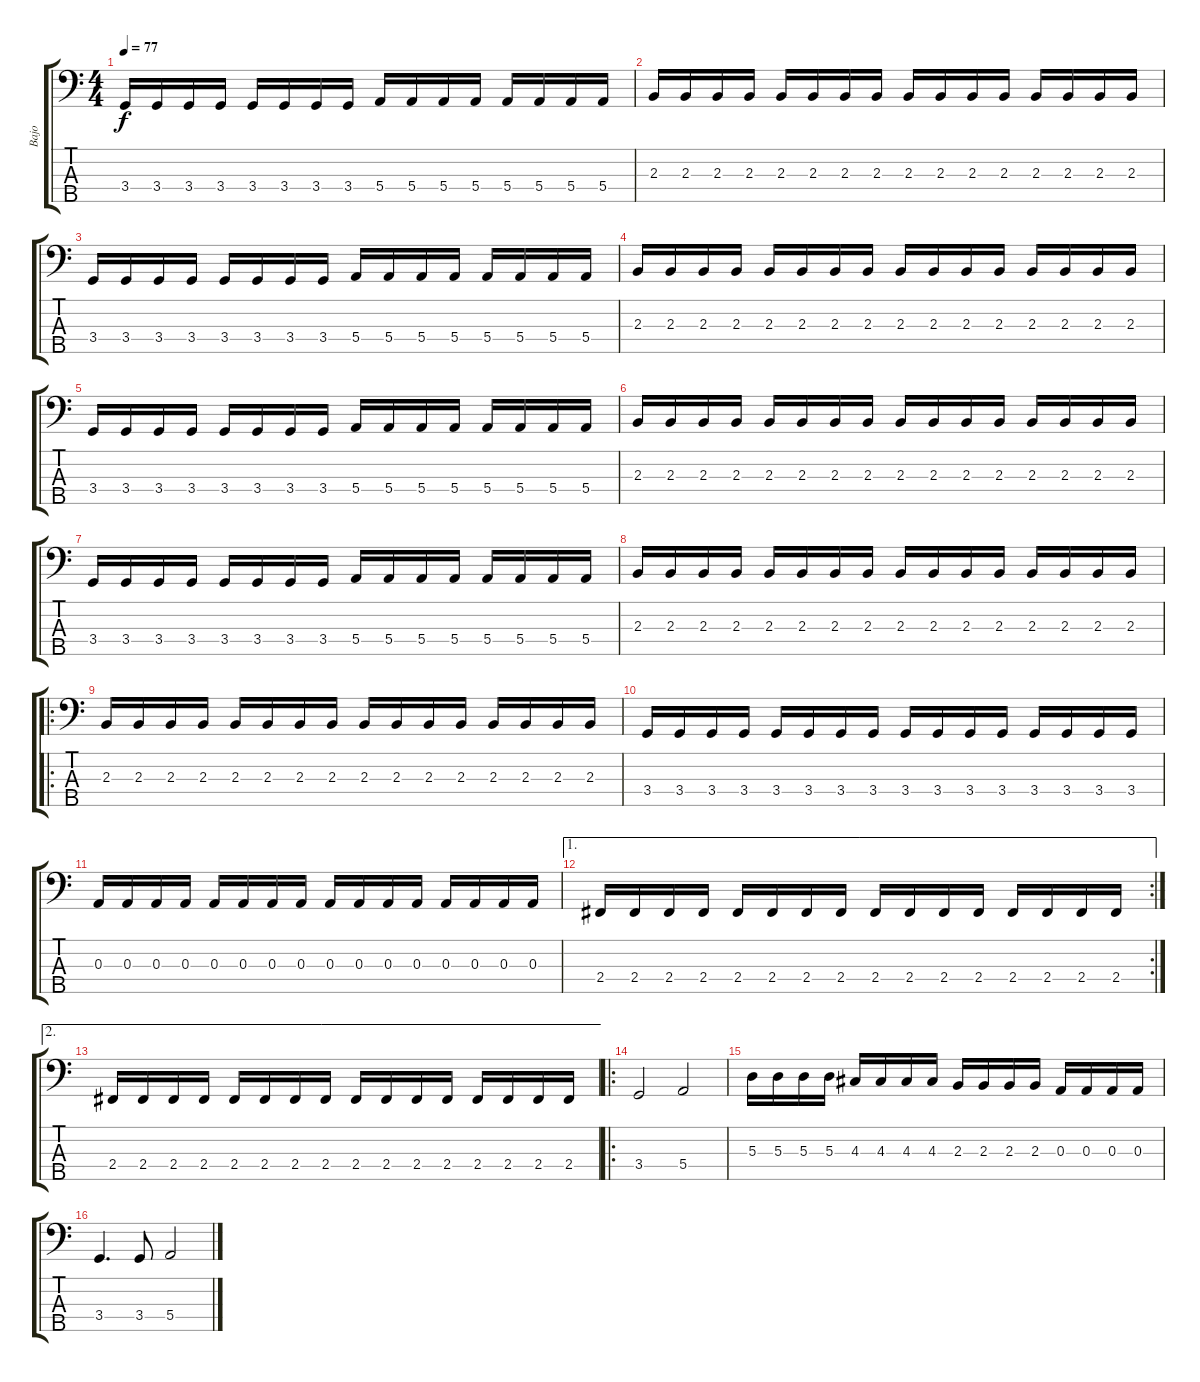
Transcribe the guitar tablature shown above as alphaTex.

\track ("Bajo" "Bajo") {instrument electricbasspick}
\staff {score tabs}
\tuning (G2 D2 A1 E1 B0) {hide}
\ts (4 4)
\tempo 77
\clef f4
\ks c
3.4.16{dy f} 3.4.16 3.4.16 3.4.16 3.4.16 3.4.16 3.4.16 3.4.16 5.4.16 5.4.16 5.4.16 5.4.16 5.4.16 5.4.16 5.4.16 5.4.16 |
2.3.16 2.3.16 2.3.16 2.3.16 2.3.16 2.3.16 2.3.16 2.3.16 2.3.16 2.3.16 2.3.16 2.3.16 2.3.16 2.3.16 2.3.16 2.3.16 |
3.4.16 3.4.16 3.4.16 3.4.16 3.4.16 3.4.16 3.4.16 3.4.16 5.4.16 5.4.16 5.4.16 5.4.16 5.4.16 5.4.16 5.4.16 5.4.16 |
2.3.16 2.3.16 2.3.16 2.3.16 2.3.16 2.3.16 2.3.16 2.3.16 2.3.16 2.3.16 2.3.16 2.3.16 2.3.16 2.3.16 2.3.16 2.3.16 |
3.4.16 3.4.16 3.4.16 3.4.16 3.4.16 3.4.16 3.4.16 3.4.16 5.4.16 5.4.16 5.4.16 5.4.16 5.4.16 5.4.16 5.4.16 5.4.16 |
2.3.16 2.3.16 2.3.16 2.3.16 2.3.16 2.3.16 2.3.16 2.3.16 2.3.16 2.3.16 2.3.16 2.3.16 2.3.16 2.3.16 2.3.16 2.3.16 |
3.4.16 3.4.16 3.4.16 3.4.16 3.4.16 3.4.16 3.4.16 3.4.16 5.4.16 5.4.16 5.4.16 5.4.16 5.4.16 5.4.16 5.4.16 5.4.16 |
2.3.16 2.3.16 2.3.16 2.3.16 2.3.16 2.3.16 2.3.16 2.3.16 2.3.16 2.3.16 2.3.16 2.3.16 2.3.16 2.3.16 2.3.16 2.3.16 |
\ro
2.3.16 2.3.16 2.3.16 2.3.16 2.3.16 2.3.16 2.3.16 2.3.16 2.3.16 2.3.16 2.3.16 2.3.16 2.3.16 2.3.16 2.3.16 2.3.16 |
3.4.16 3.4.16 3.4.16 3.4.16 3.4.16 3.4.16 3.4.16 3.4.16 3.4.16 3.4.16 3.4.16 3.4.16 3.4.16 3.4.16 3.4.16 3.4.16 |
0.3.16 0.3.16 0.3.16 0.3.16 0.3.16 0.3.16 0.3.16 0.3.16 0.3.16 0.3.16 0.3.16 0.3.16 0.3.16 0.3.16 0.3.16 0.3.16 |
\ae 1
\rc 2
2.4.16 2.4.16 2.4.16 2.4.16 2.4.16 2.4.16 2.4.16 2.4.16 2.4.16 2.4.16 2.4.16 2.4.16 2.4.16 2.4.16 2.4.16 2.4.16 |
\ae 2
2.4.16 2.4.16 2.4.16 2.4.16 2.4.16 2.4.16 2.4.16 2.4.16 2.4.16 2.4.16 2.4.16 2.4.16 2.4.16 2.4.16 2.4.16 2.4.16 |
\ro
3.4.2 5.4.2 |
5.3.16 5.3.16 5.3.16 5.3.16 4.3.16 4.3.16 4.3.16 4.3.16 2.3.16 2.3.16 2.3.16 2.3.16 0.3.16 0.3.16 0.3.16 0.3.16 |
3.4.4{d} 3.4.8 5.4.2
